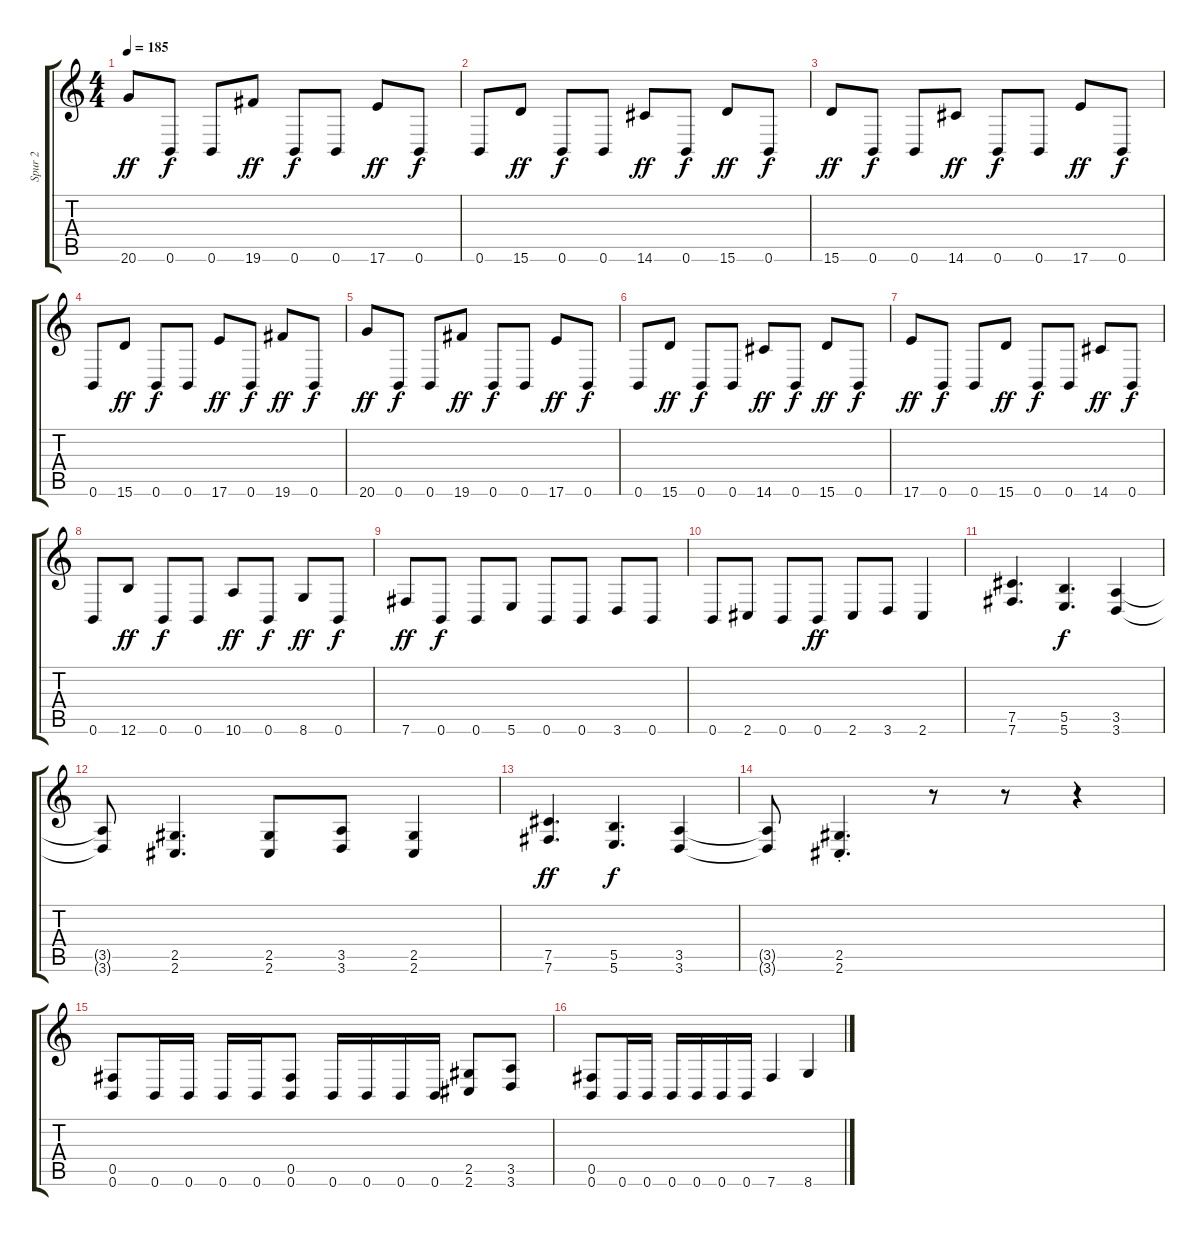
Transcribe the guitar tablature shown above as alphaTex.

\track ("Spur 2" "Spur 2") {instrument distortionguitar}
\staff {score tabs}
\tuning (Db4 Ab3 E3 B2 Gb2 B1) {hide}
\ts (4 4)
\tempo 185
\clef g2
\ks c
20.6.8{dy ff} 0.6.8{dy f} 0.6.8 19.6.8{dy ff} 0.6.8{dy f} 0.6.8 17.6.8{dy ff} 0.6.8{dy f} |
0.6.8 15.6.8{dy ff} 0.6.8{dy f} 0.6.8 14.6.8{dy ff} 0.6.8{dy f} 15.6.8{dy ff} 0.6.8{dy f} |
15.6.8{dy ff} 0.6.8{dy f} 0.6.8 14.6.8{dy ff} 0.6.8{dy f} 0.6.8 17.6.8{dy ff} 0.6.8{dy f} |
0.6.8 15.6.8{dy ff} 0.6.8{dy f} 0.6.8 17.6.8{dy ff} 0.6.8{dy f} 19.6.8{dy ff} 0.6.8{dy f} |
20.6.8{dy ff} 0.6.8{dy f} 0.6.8 19.6.8{dy ff} 0.6.8{dy f} 0.6.8 17.6.8{dy ff} 0.6.8{dy f} |
0.6.8 15.6.8{dy ff} 0.6.8{dy f} 0.6.8 14.6.8{dy ff} 0.6.8{dy f} 15.6.8{dy ff} 0.6.8{dy f} |
17.6.8{dy ff} 0.6.8{dy f} 0.6.8 15.6.8{dy ff} 0.6.8{dy f} 0.6.8 14.6.8{dy ff} 0.6.8{dy f} |
0.6.8 12.6.8{dy ff} 0.6.8{dy f} 0.6.8 10.6.8{dy ff} 0.6.8{dy f} 8.6.8{dy ff} 0.6.8{dy f} |
7.6.8{dy ff} 0.6.8{dy f} 0.6.8 5.6.8 0.6.8 0.6.8 3.6.8 0.6.8 |
0.6.8 2.6.8 0.6.8 0.6.8{dy ff} 2.6.8 3.6.8 2.6.4 |
(7.5 7.6).4{d} (5.5 5.6).4{d dy f} (3.5 3.6).4 |
(3.5{t} 3.6{t}).8 (2.5 2.6).4{d} (2.5 2.6).8 (3.5 3.6).8 (2.5 2.6).4 |
(7.5 7.6).4{d dy ff} (5.5 5.6).4{d dy f} (3.5 3.6).4 |
(3.5{t} 3.6{t}).8 (2.5 2.6{st}).4{d} r.8 r.8 r.4 |
(0.5 0.6).8 0.6.16 0.6.16 0.6.16 0.6.16 (0.5 0.6).8 0.6.16 0.6.16 0.6.16 0.6.16 (2.5 2.6).8 (3.5 3.6).8 |
(0.5 0.6).8 0.6.16 0.6.16 0.6.16 0.6.16 0.6.16 0.6.16 7.6.4 8.6.4
